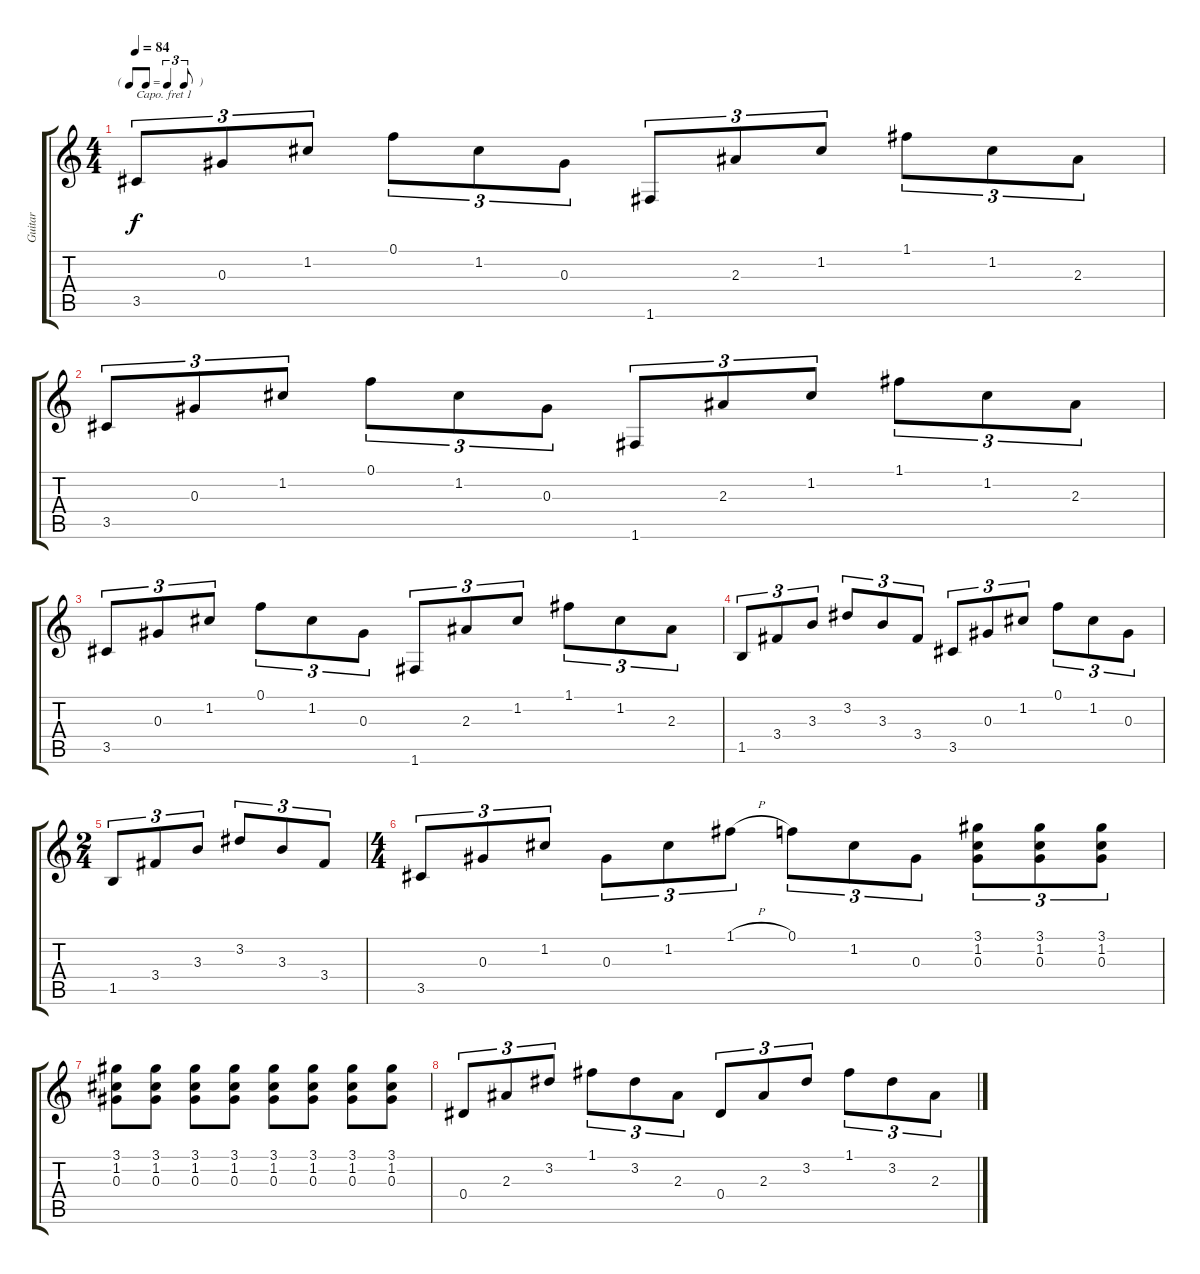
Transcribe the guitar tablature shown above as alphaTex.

\track ("Guitar" "Guitar") {instrument acousticguitarsteel}
\staff {score tabs}
\capo 1
\tuning (E4 B3 G3 D3 A2 E2) {hide}
\ts (4 4)
\tf triplet8th
\tempo 84
\clef g2
\ks c
3.5.8{tu (3 2) dy f} 0.3.8{tu (3 2)} 1.2.8{tu (3 2)} 0.1.8{tu (3 2)} 1.2.8{tu (3 2)} 0.3.8{tu (3 2)} 1.6.8{tu (3 2)} 2.3.8{tu (3 2)} 1.2.8{tu (3 2)} 1.1.8{tu (3 2)} 1.2.8{tu (3 2)} 2.3.8{tu (3 2)} |
3.5.8{tu (3 2)} 0.3.8{tu (3 2)} 1.2.8{tu (3 2)} 0.1.8{tu (3 2)} 1.2.8{tu (3 2)} 0.3.8{tu (3 2)} 1.6.8{tu (3 2)} 2.3.8{tu (3 2)} 1.2.8{tu (3 2)} 1.1.8{tu (3 2)} 1.2.8{tu (3 2)} 2.3.8{tu (3 2)} |
3.5.8{tu (3 2)} 0.3.8{tu (3 2)} 1.2.8{tu (3 2)} 0.1.8{tu (3 2)} 1.2.8{tu (3 2)} 0.3.8{tu (3 2)} 1.6.8{tu (3 2)} 2.3.8{tu (3 2)} 1.2.8{tu (3 2)} 1.1.8{tu (3 2)} 1.2.8{tu (3 2)} 2.3.8{tu (3 2)} |
1.5.8{tu (3 2)} 3.4.8{tu (3 2)} 3.3.8{tu (3 2)} 3.2.8{tu (3 2)} 3.3.8{tu (3 2)} 3.4.8{tu (3 2)} 3.5.8{tu (3 2)} 0.3.8{tu (3 2)} 1.2.8{tu (3 2)} 0.1.8{tu (3 2)} 1.2.8{tu (3 2)} 0.3.8{tu (3 2)} |
\ts (2 4)
1.5.8{tu (3 2)} 3.4.8{tu (3 2)} 3.3.8{tu (3 2)} 3.2.8{tu (3 2)} 3.3.8{tu (3 2)} 3.4.8{tu (3 2)} |
\ts (4 4)
3.5.8{tu (3 2)} 0.3.8{tu (3 2)} 1.2.8{tu (3 2)} 0.3.8{tu (3 2)} 1.2.8{tu (3 2)} 1.1{h}.8{tu (3 2)} 0.1.8{tu (3 2)} 1.2.8{tu (3 2)} 0.3.8{tu (3 2)} (3.1 1.2 0.3).8{tu (3 2)} (3.1 1.2 0.3).8{tu (3 2)} (3.1 1.2 0.3).8{tu (3 2)} |
(3.1 1.2 0.3).8 (3.1 1.2 0.3).8 (3.1 1.2 0.3).8 (3.1 1.2 0.3).8 (3.1 1.2 0.3).8 (3.1 1.2 0.3).8 (3.1 1.2 0.3).8 (3.1 1.2 0.3).8 |
0.4.8{tu (3 2)} 2.3.8{tu (3 2)} 3.2.8{tu (3 2)} 1.1.8{tu (3 2)} 3.2.8{tu (3 2)} 2.3.8{tu (3 2)} 0.4.8{tu (3 2)} 2.3.8{tu (3 2)} 3.2.8{tu (3 2)} 1.1.8{tu (3 2)} 3.2.8{tu (3 2)} 2.3.8{tu (3 2)}
